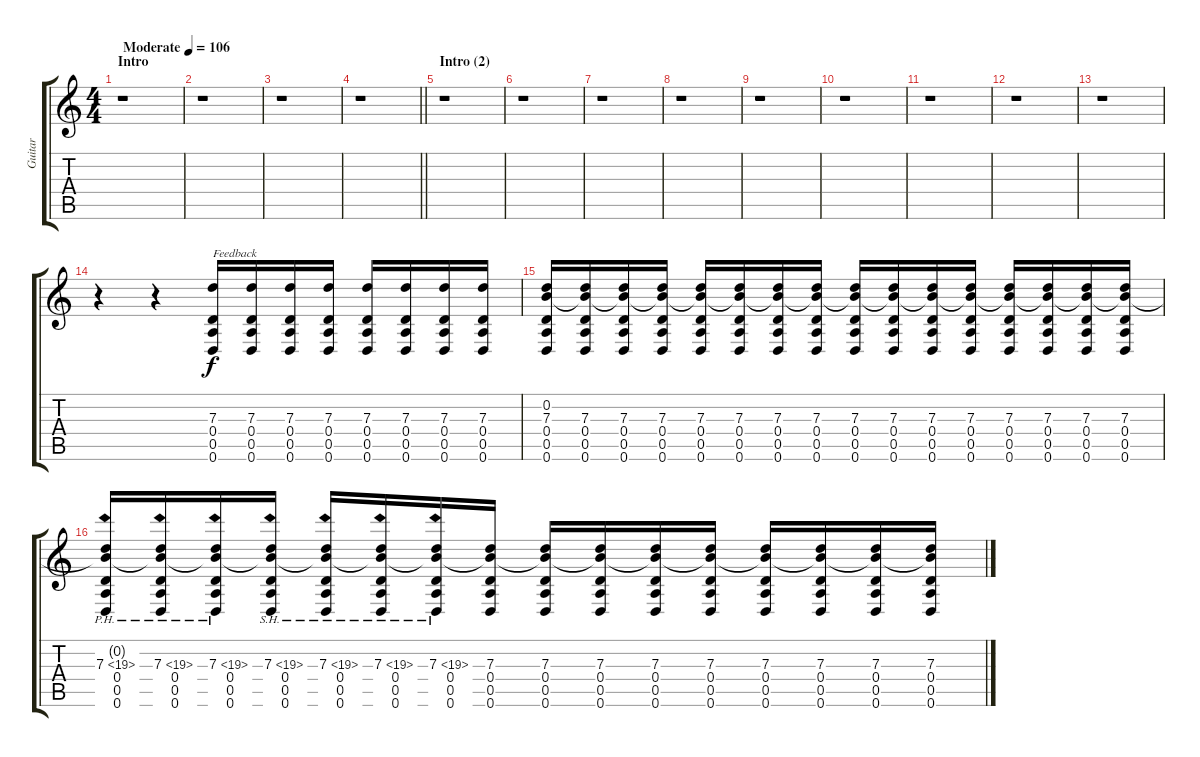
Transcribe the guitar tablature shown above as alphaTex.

\track ("Guitar" "Guitar") {instrument distortionguitar}
\staff {score tabs}
\tuning (E4 B3 G3 D3 A2 D2) {hide}
\ts (4 4)
\section ("" "Intro")
\tempo (106 "Moderate")
\clef g2
\ks c
r.1{dy f instrument distortionguitar} |
r.1 |
r.1 |
\barLineRight lightlight
r.1 |
\section ("" "Intro (2)")
r.1 |
r.1 |
r.1 |
r.1 |
r.1 |
r.1 |
r.1 |
r.1 |
r.1 |
r.4{volume 0} r.4 (7.3 0.4 0.5 0.6).16{txt "Feedback" volume 7} (7.3 0.4 0.5 0.6).16 (7.3 0.4 0.5 0.6).16 (7.3 0.4 0.5 0.6).16 (7.3 0.4 0.5 0.6).16 (7.3 0.4 0.5 0.6).16 (7.3 0.4 0.5 0.6).16 (7.3 0.4 0.5 0.6).16 |
(0.2 7.3 0.4 0.5 0.6).16{volume 12} (0.2{t} 7.3 0.4 0.5 0.6).16 (0.2{t} 7.3 0.4 0.5 0.6).16 (0.2{t} 7.3 0.4 0.5 0.6).16 (0.2{t} 7.3 0.4 0.5 0.6).16 (0.2{t} 7.3 0.4 0.5 0.6).16 (0.2{t} 7.3 0.4 0.5 0.6).16 (0.2{t} 7.3 0.4 0.5 0.6).16 (0.2{t} 7.3 0.4 0.5 0.6).16 (0.2{t} 7.3 0.4 0.5 0.6).16 (0.2{t} 7.3 0.4 0.5 0.6).16 (0.2{t} 7.3 0.4 0.5 0.6).16 (0.2{t} 7.3 0.4 0.5 0.6).16 (0.2{t} 7.3 0.4 0.5 0.6).16 (0.2{t} 7.3 0.4 0.5 0.6).16 (0.2{t} 7.3 0.4 0.5 0.6).16 |
(0.2{t} 7.3{ph 12} 0.4 0.5 0.6).16{volume 16} (0.2{t} 7.3{ph 12} 0.4 0.5 0.6).16 (0.2{t} 7.3{ph 12} 0.4 0.5 0.6).16 (0.2{t} 7.3{sh 12} 0.4 0.5 0.6).16 (0.2{t} 7.3{sh 12} 0.4 0.5 0.6).16 (0.2{t} 7.3{sh 12} 0.4 0.5 0.6).16 (0.2{t} 7.3{sh 12} 0.4 0.5 0.6).16 (0.2{t} 7.3 0.4 0.5 0.6).16 (0.2{t} 7.3 0.4 0.5 0.6).16 (0.2{t} 7.3 0.4 0.5 0.6).16 (0.2{t} 7.3 0.4 0.5 0.6).16 (0.2{t} 7.3 0.4 0.5 0.6).16 (0.2{t} 7.3 0.4 0.5 0.6).16 (0.2{t} 7.3 0.4 0.5 0.6).16 (0.2{t} 7.3 0.4 0.5 0.6).16 (0.2{t} 7.3 0.4 0.5 0.6).16
